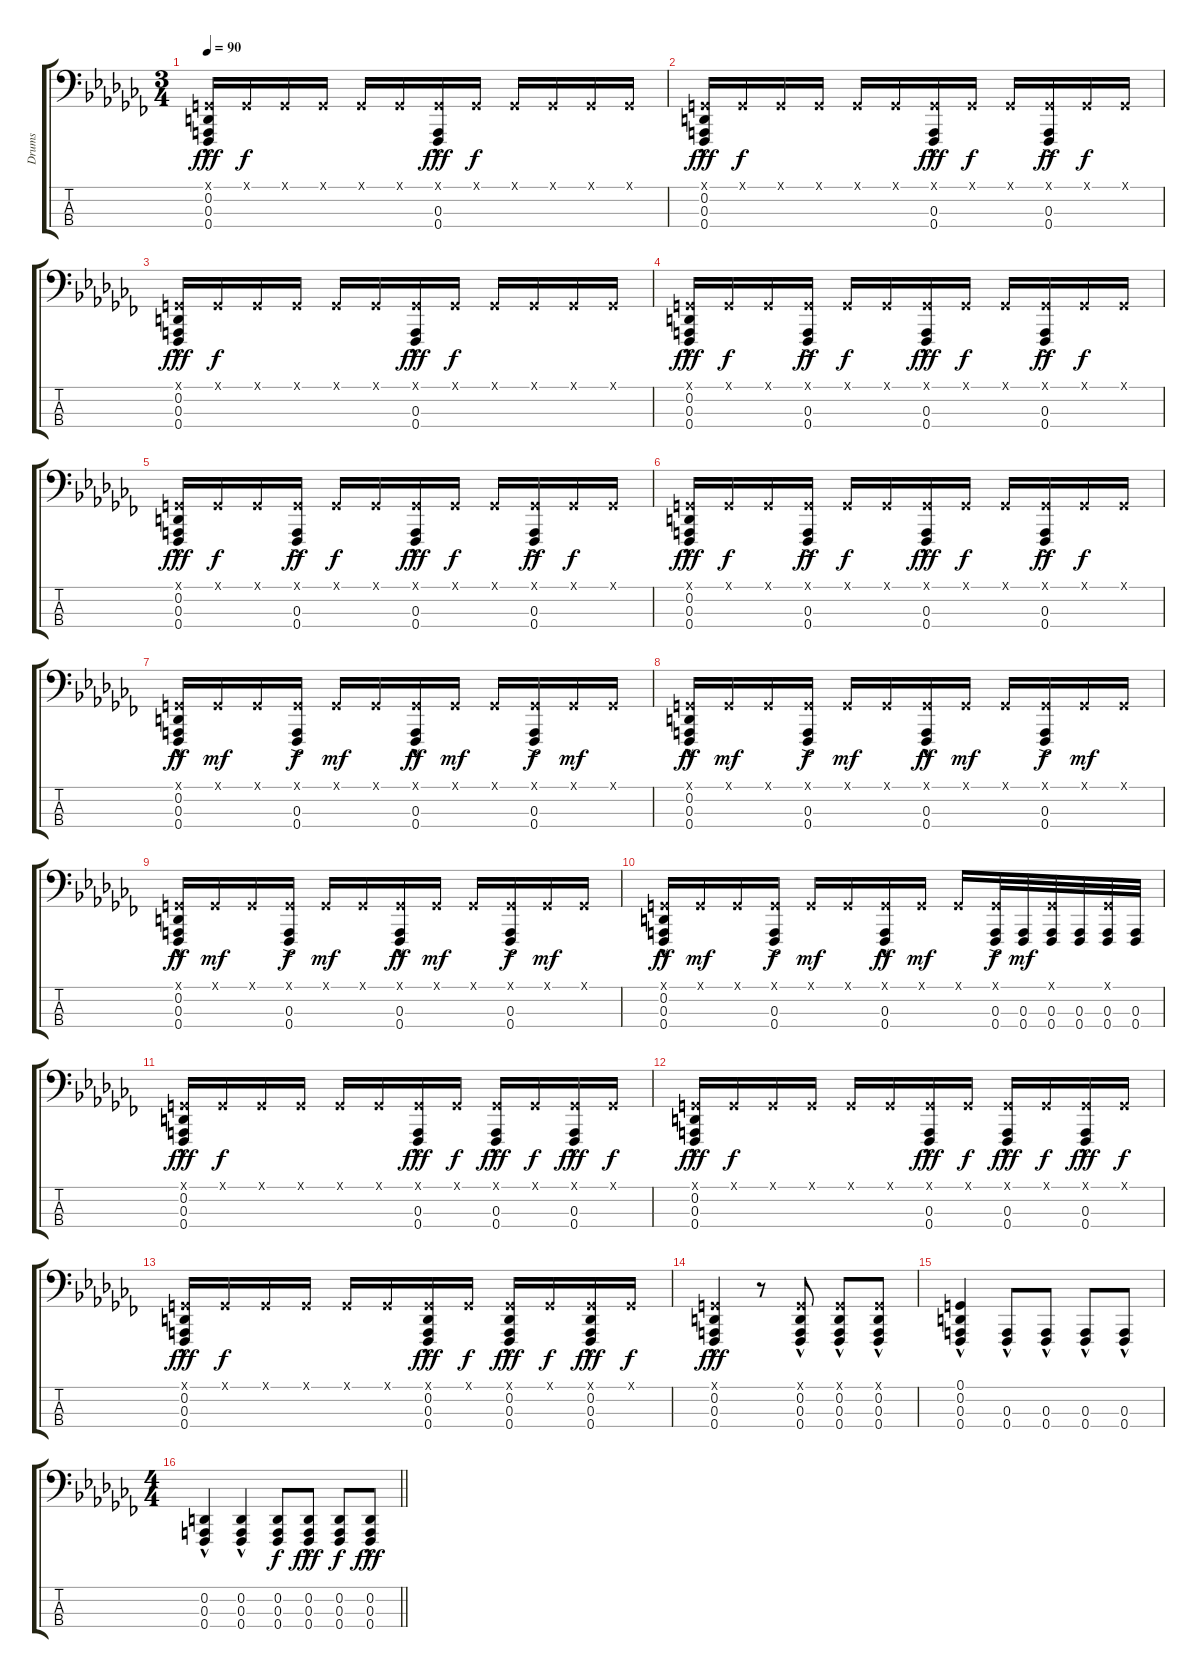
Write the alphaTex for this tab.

\track ("Drums" "Drums") {instrument taikodrum}
\staff {score tabs}
\tuning (G2 D2 A1 E1) {hide}
\ts (3 4)
\tempo 90
\clef f4
\ks cb
(0.1{hac x} 0.2{hac} 0.3{hac} 0.4{hac}).16{dy fff} 0.1{x}.16{dy f} 0.1{x}.16 0.1{x}.16 0.1{x}.16 0.1{x}.16 (0.1{hac x} 0.3{hac} 0.4{hac}).16{dy fff} 0.1{x}.16{dy f} 0.1{x}.16 0.1{x}.16 0.1{x}.16 0.1{x}.16 |
(0.1{hac x} 0.2{hac} 0.3{hac} 0.4{hac}).16{dy fff} 0.1{x}.16{dy f} 0.1{x}.16 0.1{x}.16 0.1{x}.16 0.1{x}.16 (0.1{hac x} 0.3{hac} 0.4{hac}).16{dy fff} 0.1{x}.16{dy f} 0.1{x}.16 (0.1{ac x} 0.3{ac} 0.4{ac}).16{dy ff} 0.1{x}.16{dy f} 0.1{x}.16 |
(0.1{hac x} 0.2{hac} 0.3{hac} 0.4{hac}).16{dy fff} 0.1{x}.16{dy f} 0.1{x}.16 0.1{x}.16 0.1{x}.16 0.1{x}.16 (0.1{hac x} 0.3{hac} 0.4{hac}).16{dy fff} 0.1{x}.16{dy f} 0.1{x}.16 0.1{x}.16 0.1{x}.16 0.1{x}.16 |
(0.1{hac x} 0.2{hac} 0.3{hac} 0.4{hac}).16{dy fff} 0.1{x}.16{dy f} 0.1{x}.16 (0.1{ac x} 0.3{ac} 0.4{ac}).16{dy ff} 0.1{x}.16{dy f} 0.1{x}.16 (0.1{hac x} 0.3{hac} 0.4{hac}).16{dy fff} 0.1{x}.16{dy f} 0.1{x}.16 (0.1{ac x} 0.3{ac} 0.4{ac}).16{dy ff} 0.1{x}.16{dy f} 0.1{x}.16 |
(0.1{hac x} 0.2{hac} 0.3{hac} 0.4{hac}).16{dy fff} 0.1{x}.16{dy f} 0.1{x}.16 (0.1{ac x} 0.3{ac} 0.4{ac}).16{dy ff} 0.1{x}.16{dy f} 0.1{x}.16 (0.1{hac x} 0.3{hac} 0.4{hac}).16{dy fff} 0.1{x}.16{dy f} 0.1{x}.16 (0.1{ac x} 0.3{ac} 0.4{ac}).16{dy ff} 0.1{x}.16{dy f} 0.1{x}.16 |
(0.1{hac x} 0.2{hac} 0.3{hac} 0.4{hac}).16{dy fff} 0.1{x}.16{dy f} 0.1{x}.16 (0.1{ac x} 0.3{ac} 0.4{ac}).16{dy ff} 0.1{x}.16{dy f} 0.1{x}.16 (0.1{hac x} 0.3{hac} 0.4{hac}).16{dy fff} 0.1{x}.16{dy f} 0.1{x}.16 (0.1{ac x} 0.3{ac} 0.4{ac}).16{dy ff} 0.1{x}.16{dy f} 0.1{x}.16 |
(0.1{hac x} 0.2{hac} 0.3{hac} 0.4{hac}).16{dy ff} 0.1{x}.16{dy mf} 0.1{x}.16 (0.1{ac x} 0.3{ac} 0.4{ac}).16{dy f} 0.1{x}.16{dy mf} 0.1{x}.16 (0.1{hac x} 0.3{hac} 0.4{hac}).16{dy ff} 0.1{x}.16{dy mf} 0.1{x}.16 (0.1{ac x} 0.3{ac} 0.4{ac}).16{dy f} 0.1{x}.16{dy mf} 0.1{x}.16 |
(0.1{hac x} 0.2{hac} 0.3{hac} 0.4{hac}).16{dy ff} 0.1{x}.16{dy mf} 0.1{x}.16 (0.1{ac x} 0.3{ac} 0.4{ac}).16{dy f} 0.1{x}.16{dy mf} 0.1{x}.16 (0.1{hac x} 0.3{hac} 0.4{hac}).16{dy ff} 0.1{x}.16{dy mf} 0.1{x}.16 (0.1{ac x} 0.3{ac} 0.4{ac}).16{dy f} 0.1{x}.16{dy mf} 0.1{x}.16 |
(0.1{hac x} 0.2{hac} 0.3{hac} 0.4{hac}).16{dy ff} 0.1{x}.16{dy mf} 0.1{x}.16 (0.1{ac x} 0.3{ac} 0.4{ac}).16{dy f} 0.1{x}.16{dy mf} 0.1{x}.16 (0.1{hac x} 0.3{hac} 0.4{hac}).16{dy ff} 0.1{x}.16{dy mf} 0.1{x}.16 (0.1{ac x} 0.3{ac} 0.4{ac}).16{dy f} 0.1{x}.16{dy mf} 0.1{x}.16 |
(0.1{hac x} 0.2{hac} 0.3{hac} 0.4{hac}).16{dy ff} 0.1{x}.16{dy mf} 0.1{x}.16 (0.1{ac x} 0.3{ac} 0.4{ac}).16{dy f} 0.1{x}.16{dy mf} 0.1{x}.16 (0.1{hac x} 0.3{hac} 0.4{hac}).16{dy ff} 0.1{x}.16{dy mf} 0.1{x}.16 (0.1{ac x} 0.3{ac} 0.4{ac}).32{dy f} (0.3 0.4).32{dy mf} (0.1{x} 0.3 0.4).32 (0.3 0.4).32 (0.1{x} 0.3 0.4).32 (0.3 0.4).32 |
(0.1{hac x} 0.2{hac} 0.3{hac} 0.4{hac}).16{dy fff} 0.1{x}.16{dy f} 0.1{x}.16 0.1{x}.16 0.1{x}.16 0.1{x}.16 (0.1{hac x} 0.3{hac} 0.4{hac}).16{dy fff} 0.1{x}.16{dy f} (0.1{hac x} 0.3{hac} 0.4{hac}).16{dy fff} 0.1{x}.16{dy f} (0.1{hac x} 0.3{hac} 0.4{hac}).16{dy fff} 0.1{x}.16{dy f} |
(0.1{hac x} 0.2{hac} 0.3{hac} 0.4{hac}).16{dy fff} 0.1{x}.16{dy f} 0.1{x}.16 0.1{x}.16 0.1{x}.16 0.1{x}.16 (0.1{hac x} 0.3{hac} 0.4{hac}).16{dy fff} 0.1{x}.16{dy f} (0.1{hac x} 0.3{hac} 0.4{hac}).16{dy fff} 0.1{x}.16{dy f} (0.1{hac x} 0.3{hac} 0.4{hac}).16{dy fff} 0.1{x}.16{dy f} |
(0.1{hac x} 0.2{hac} 0.3{hac} 0.4{hac}).16{dy fff} 0.1{x}.16{dy f} 0.1{x}.16 0.1{x}.16 0.1{x}.16 0.1{x}.16 (0.1{hac x} 0.2{hac} 0.3{hac} 0.4{hac}).16{dy fff} 0.1{x}.16{dy f} (0.1{hac x} 0.2{hac} 0.3{hac} 0.4{hac}).16{dy fff} 0.1{x}.16{dy f} (0.1{hac x} 0.2{hac} 0.3{hac} 0.4{hac}).16{dy fff} 0.1{x}.16{dy f} |
(0.1{hac x} 0.2{hac} 0.3{hac} 0.4{hac}).4{dy fff} r.8 (0.1{hac x} 0.2{hac} 0.3{hac} 0.4{hac}).8 (0.1{hac x} 0.2{hac} 0.3{hac} 0.4{hac}).8 (0.1{hac x} 0.2{hac} 0.3{hac} 0.4{hac}).8 |
(0.1{hac} 0.2{hac} 0.3{hac} 0.4{hac}).4 (0.3{hac} 0.4{hac}).8 (0.3{hac} 0.4{hac}).8 (0.3{hac} 0.4{hac}).8 (0.3{hac} 0.4{hac}).8 |
\ts (4 4)
\barLineRight lightlight
(0.2{hac} 0.3{hac} 0.4{hac}).4 (0.2{hac} 0.3{hac} 0.4{hac}).4 (0.2 0.3 0.4).8{dy f} (0.2{hac} 0.3{hac} 0.4{hac}).8{dy fff} (0.2 0.3 0.4).8{dy f} (0.2{hac} 0.3{hac} 0.4{hac}).8{dy fff}
